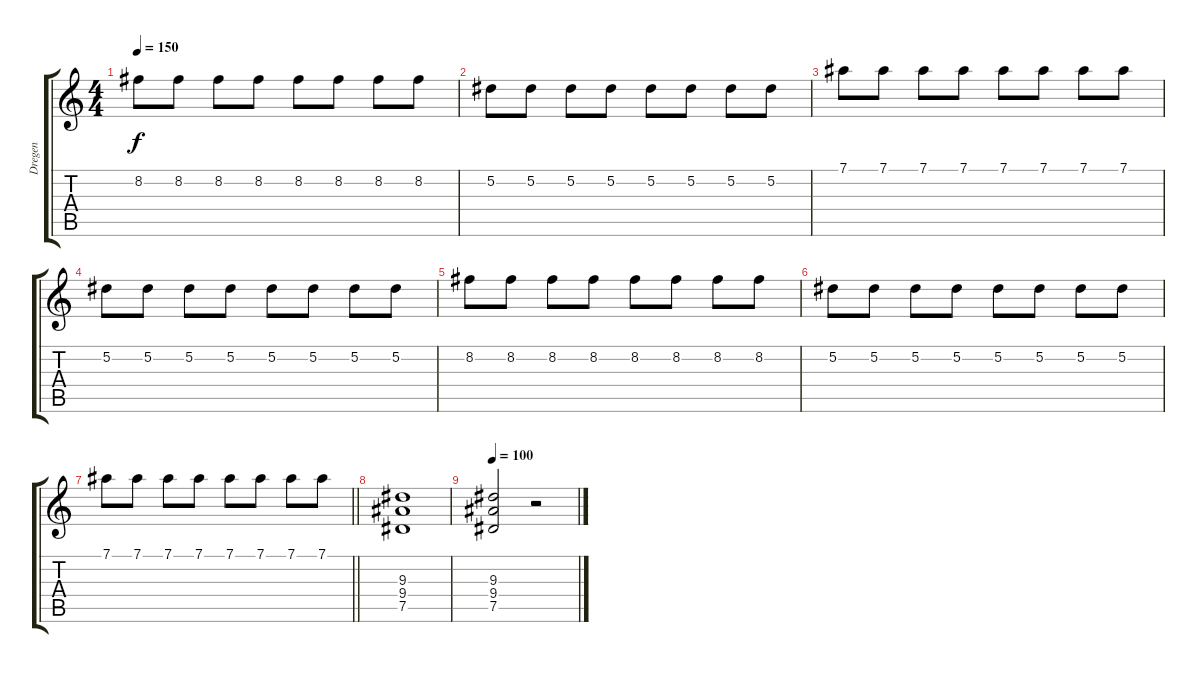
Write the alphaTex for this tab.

\track ("Dregen" "Dregen") {instrument overdrivenguitar}
\staff {score tabs}
\tuning (Eb4 Bb3 Gb3 Db3 Ab2 Eb2) {hide}
\ts (4 4)
\tempo 150
\clef g2
\ks c
8.2.8{dy f} 8.2.8 8.2.8 8.2.8 8.2.8 8.2.8 8.2.8 8.2.8 |
5.2.8 5.2.8 5.2.8 5.2.8 5.2.8 5.2.8 5.2.8 5.2.8 |
7.1.8 7.1.8 7.1.8 7.1.8 7.1.8 7.1.8 7.1.8 7.1.8 |
5.2.8 5.2.8 5.2.8 5.2.8 5.2.8 5.2.8 5.2.8 5.2.8 |
8.2.8 8.2.8 8.2.8 8.2.8 8.2.8 8.2.8 8.2.8 8.2.8 |
5.2.8 5.2.8 5.2.8 5.2.8 5.2.8 5.2.8 5.2.8 5.2.8 |
\barLineRight lightlight
7.1.8 7.1.8 7.1.8 7.1.8 7.1.8 7.1.8 7.1.8 7.1.8 |
(9.3 9.4 7.5).1 |
\tempo 100
(9.3 9.4 7.5).2 r.2
